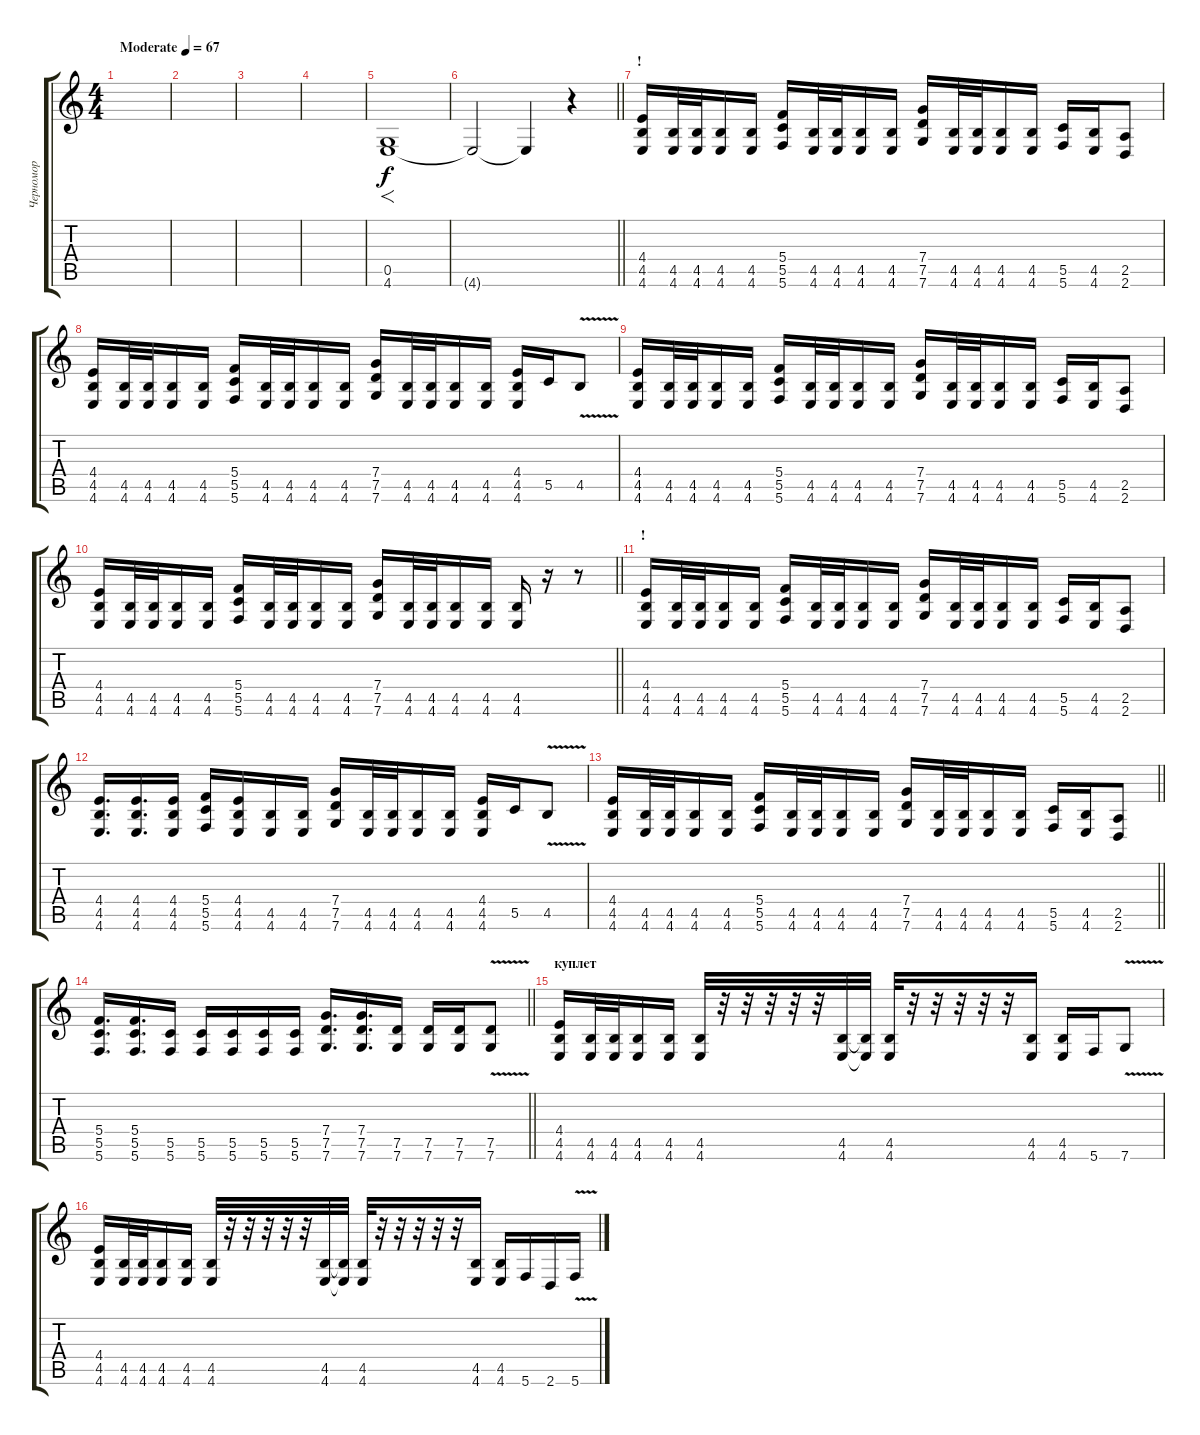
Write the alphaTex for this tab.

\track ("Черномор" "Черномор") {instrument distortionguitar}
\staff {score tabs}
\tuning (D4 A3 F3 C3 G2 C2) {hide}
\ts (4 4)
\tempo (67 "Moderate")
\clef g2
\ks c
|
|
|
|
(0.5 4.6).1{f} |
\barLineRight lightlight
4.6{t}.2 4.6{t}.4 r.4 |
\section ("" "!")
(4.4 4.5 4.6).16 (4.5 4.6).32 (4.5 4.6).32 (4.5 4.6).16 (4.5 4.6).16 (5.4 5.5 5.6).16 (4.5 4.6).32 (4.5 4.6).32 (4.5 4.6).16 (4.5 4.6).16 (7.4 7.5 7.6).16 (4.5 4.6).32 (4.5 4.6).32 (4.5 4.6).16 (4.5 4.6).16 (5.5 5.6).16 (4.5 4.6).16 (2.5 2.6).8 |
(4.4 4.5 4.6).16 (4.5 4.6).32 (4.5 4.6).32 (4.5 4.6).16 (4.5 4.6).16 (5.4 5.5 5.6).16 (4.5 4.6).32 (4.5 4.6).32 (4.5 4.6).16 (4.5 4.6).16 (7.4 7.5 7.6).16 (4.5 4.6).32 (4.5 4.6).32 (4.5 4.6).16 (4.5 4.6).16 (4.4 4.5 4.6).16 5.5.16 4.5{v}.8 |
(4.4 4.5 4.6).16 (4.5 4.6).32 (4.5 4.6).32 (4.5 4.6).16 (4.5 4.6).16 (5.4 5.5 5.6).16 (4.5 4.6).32 (4.5 4.6).32 (4.5 4.6).16 (4.5 4.6).16 (7.4 7.5 7.6).16 (4.5 4.6).32 (4.5 4.6).32 (4.5 4.6).16 (4.5 4.6).16 (5.5 5.6).16 (4.5 4.6).16 (2.5 2.6).8 |
\barLineRight lightlight
(4.4 4.5 4.6).16 (4.5 4.6).32 (4.5 4.6).32 (4.5 4.6).16 (4.5 4.6).16 (5.4 5.5 5.6).16 (4.5 4.6).32 (4.5 4.6).32 (4.5 4.6).16 (4.5 4.6).16 (7.4 7.5 7.6).16 (4.5 4.6).32 (4.5 4.6).32 (4.5 4.6).16 (4.5 4.6).16 (4.5 4.6).16 r.16 r.8 |
\section ("" "!")
(4.4 4.5 4.6).16 (4.5 4.6).32 (4.5 4.6).32 (4.5 4.6).16 (4.5 4.6).16 (5.4 5.5 5.6).16 (4.5 4.6).32 (4.5 4.6).32 (4.5 4.6).16 (4.5 4.6).16 (7.4 7.5 7.6).16 (4.5 4.6).32 (4.5 4.6).32 (4.5 4.6).16 (4.5 4.6).16 (5.5 5.6).16 (4.5 4.6).16 (2.5 2.6).8 |
(4.4 4.5 4.6).16{d} (4.4 4.5 4.6).16{d} (4.4 4.5 4.6).16 (5.4 5.5 5.6).16 (4.4 4.5 4.6).16 (4.5 4.6).16 (4.5 4.6).16 (7.4 7.5 7.6).16 (4.5 4.6).32 (4.5 4.6).32 (4.5 4.6).16 (4.5 4.6).16 (4.4 4.5 4.6).16 5.5.16 4.5{v}.8 |
\barLineRight lightlight
(4.4 4.5 4.6).16 (4.5 4.6).32 (4.5 4.6).32 (4.5 4.6).16 (4.5 4.6).16 (5.4 5.5 5.6).16 (4.5 4.6).32 (4.5 4.6).32 (4.5 4.6).16 (4.5 4.6).16 (7.4 7.5 7.6).16 (4.5 4.6).32 (4.5 4.6).32 (4.5 4.6).16 (4.5 4.6).16 (5.5 5.6).16 (4.5 4.6).16 (2.5 2.6).8 |
\barLineRight lightlight
(5.4 5.5 5.6).16{d} (5.4 5.5 5.6).16{d} (5.5 5.6).16 (5.5 5.6).16 (5.5 5.6).16 (5.5 5.6).16 (5.5 5.6).16 (7.4 7.5 7.6).16{d} (7.4 7.5 7.6).16{d} (7.5 7.6).16 (7.5 7.6).16 (7.5 7.6).16 (7.5{v} 7.6{v}).8 |
\section ("" "куплет")
(4.4 4.5 4.6).16 (4.5 4.6).32 (4.5 4.6).32 (4.5 4.6).16 (4.5 4.6).16 (4.5 4.6).32 r.32 r.32 r.32 r.32 r.32 (4.5 4.6).32 (4.5{t} 4.6{t}).32 (4.5 4.6).32 r.32 r.32 r.32 r.32 r.32 (4.5 4.6).16 (4.5 4.6).16 5.6.16 7.6{v}.8 |
(4.4 4.5 4.6).16 (4.5 4.6).32 (4.5 4.6).32 (4.5 4.6).16 (4.5 4.6).16 (4.5 4.6).32 r.32 r.32 r.32 r.32 r.32 (4.5 4.6).32 (4.5{t} 4.6{t}).32 (4.5 4.6).32 r.32 r.32 r.32 r.32 r.32 (4.5 4.6).16 (4.5 4.6).16 5.6.16 2.6.16 5.6{v}.16
